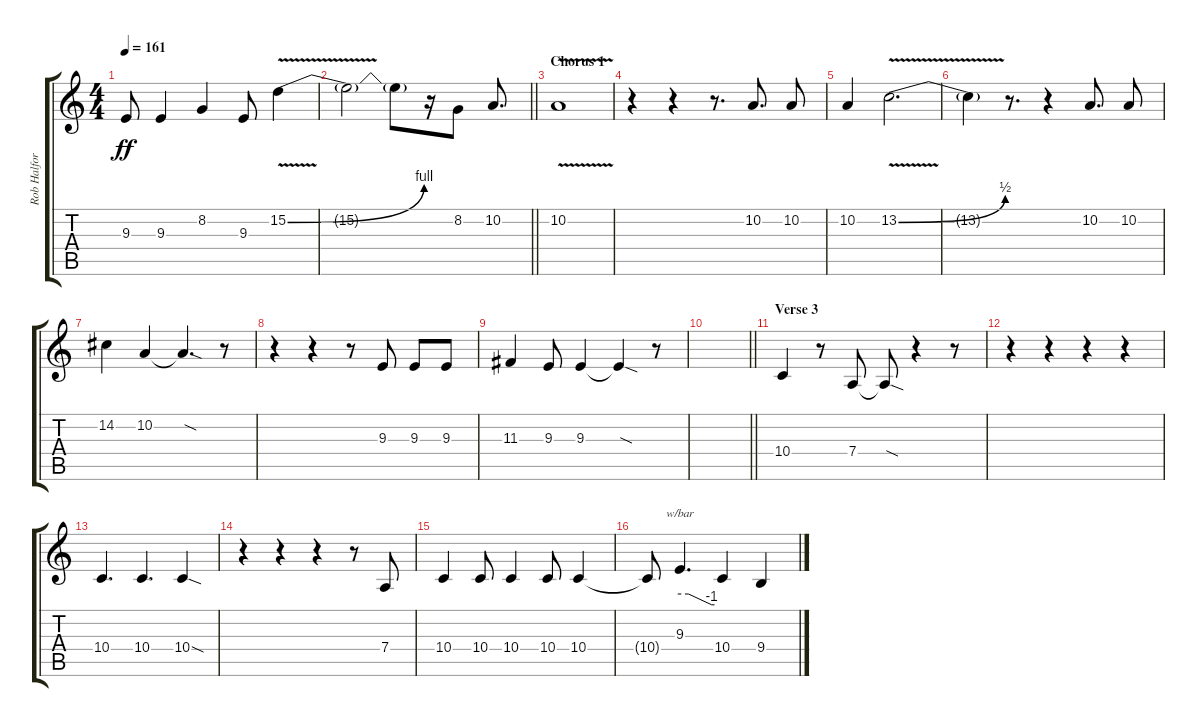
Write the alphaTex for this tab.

\track ("Rob Halford" "Rob Halfor") {instrument violin}
\staff {score tabs}
\tuning (E4 B3 G3 D3 A2 E2) {hide}
\ts (4 4)
\tempo 161
\clef g2
\ks c
9.3.8{dy ff} 9.3.4 8.2.4 9.3.8 15.2{be (bend 0 0 60 4) v}.4 |
\barLineRight lightlight
15.2{t}.2 15.2{t}.8 r.16 8.2.8 10.2.8{d} |
\section ("" "Chorus 1")
10.2{v}.1 |
r.4 r.4 r.8{d} 10.2.8{d} 10.2.8 |
10.2.4 13.2{be (bend 0 0 60 2) v}.2{d} |
13.2{t}.4 r.8{d} r.4 10.2.8{d} 10.2.8 |
14.2.4 10.2.4 10.2{sod t}.4{d} r.8 |
r.4 r.4 r.8 9.3.8 9.3.8 9.3.8 |
11.3.4 9.3.8 9.3.4 9.3{sod t}.4 r.8 |
\barLineRight lightlight
|
\section ("" "Verse 3")
10.4.4 r.8 7.4.8 7.4{sod t}.8 r.4 r.8 |
r.4 r.4 r.4 r.4 |
10.4.4{d} 10.4.4{d} 10.4{sod}.4 |
r.4 r.4 r.4 r.8 7.4.8 |
10.4.4 10.4.8 10.4.4 10.4.8 10.4.4 |
10.4{t}.8 9.3.4{d tbe (custom default 0 0 15 0 55 -4 60 -4)} 10.4.4 9.4.4
